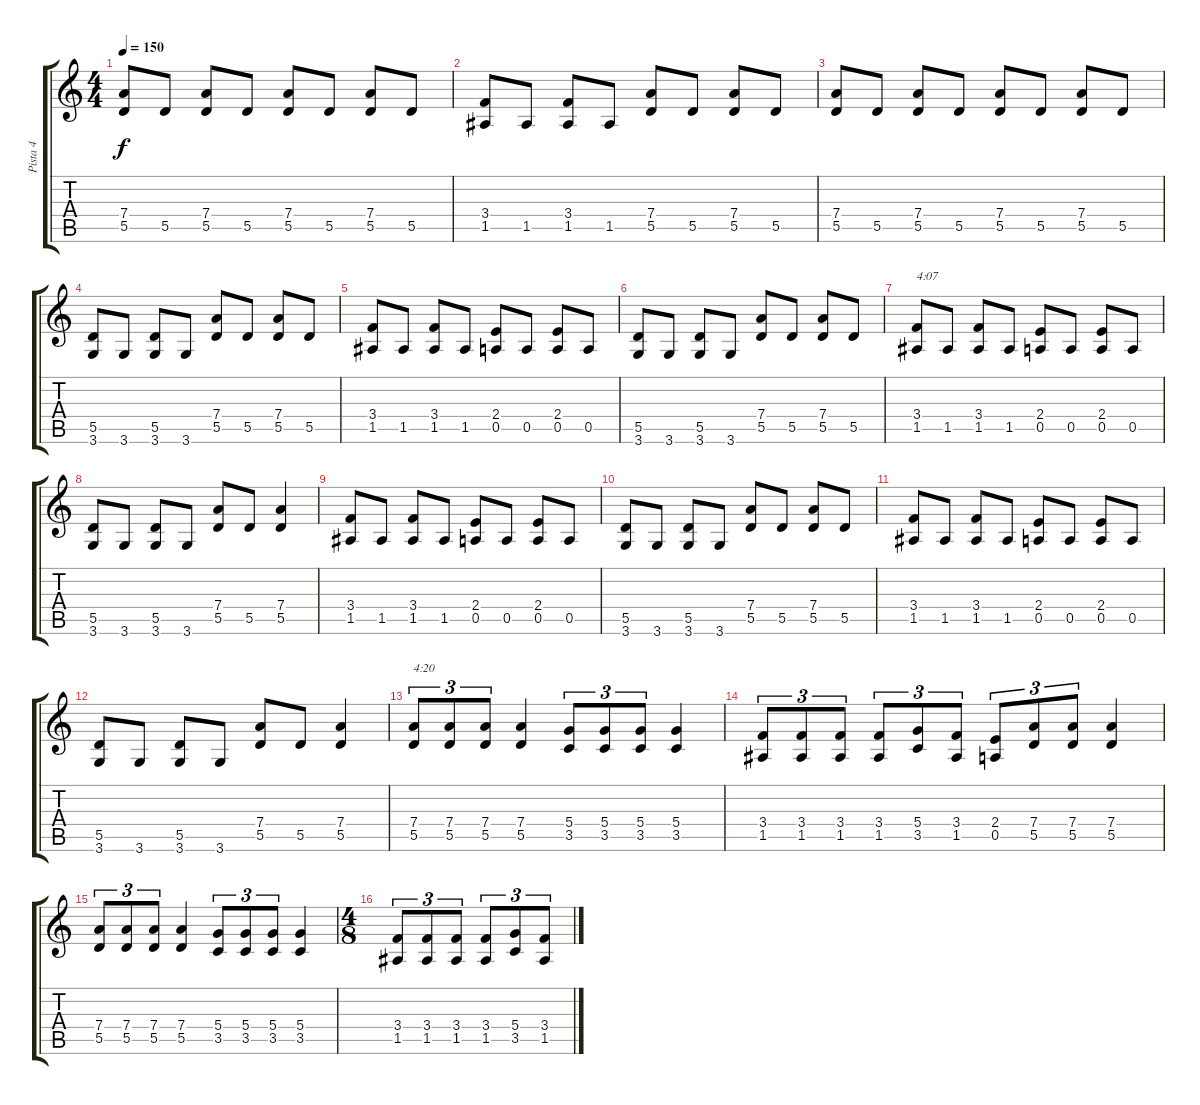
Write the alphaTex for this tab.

\track ("Pista 4" "Pista 4") {instrument distortionguitar}
\staff {score tabs}
\tuning (E4 B3 G3 D3 A2 E2) {hide}
\ts (4 4)
\tempo 150
\clef g2
\ks c
(7.4 5.5).8{dy f} 5.5.8 (7.4 5.5).8 5.5.8 (7.4 5.5).8 5.5.8 (7.4 5.5).8 5.5.8 |
(3.4 1.5).8 1.5.8 (3.4 1.5).8 1.5.8 (7.4 5.5).8 5.5.8 (7.4 5.5).8 5.5.8 |
(7.4 5.5).8 5.5.8 (7.4 5.5).8 5.5.8 (7.4 5.5).8 5.5.8 (7.4 5.5).8 5.5.8 |
(5.5 3.6).8 3.6.8 (5.5 3.6).8 3.6.8 (7.4 5.5).8 5.5.8 (7.4 5.5).8 5.5.8 |
(3.4 1.5).8 1.5.8 (3.4 1.5).8 1.5.8 (2.4 0.5).8 0.5.8 (2.4 0.5).8 0.5.8 |
(5.5 3.6).8 3.6.8 (5.5 3.6).8 3.6.8 (7.4 5.5).8 5.5.8 (7.4 5.5).8 5.5.8 |
(3.4 1.5).8{txt "4:07"} 1.5.8 (3.4 1.5).8 1.5.8 (2.4 0.5).8 0.5.8 (2.4 0.5).8 0.5.8 |
(5.5 3.6).8 3.6.8 (5.5 3.6).8 3.6.8 (7.4 5.5).8 5.5.8 (7.4 5.5).4 |
(3.4 1.5).8 1.5.8 (3.4 1.5).8 1.5.8 (2.4 0.5).8 0.5.8 (2.4 0.5).8 0.5.8 |
(5.5 3.6).8 3.6.8 (5.5 3.6).8 3.6.8 (7.4 5.5).8 5.5.8 (7.4 5.5).8 5.5.8 |
(3.4 1.5).8 1.5.8 (3.4 1.5).8 1.5.8 (2.4 0.5).8 0.5.8 (2.4 0.5).8 0.5.8 |
(5.5 3.6).8 3.6.8 (5.5 3.6).8 3.6.8 (7.4 5.5).8 5.5.8 (7.4 5.5).4 |
(7.4 5.5).8{tu (3 2) txt "4:20"} (7.4 5.5).8{tu (3 2)} (7.4 5.5).8{tu (3 2)} (7.4 5.5).4 (5.4 3.5).8{tu (3 2)} (5.4 3.5).8{tu (3 2)} (5.4 3.5).8{tu (3 2)} (5.4 3.5).4 |
(3.4 1.5).8{tu (3 2)} (3.4 1.5).8{tu (3 2)} (3.4 1.5).8{tu (3 2)} (3.4 1.5).8{tu (3 2)} (5.4 3.5).8{tu (3 2)} (3.4 1.5).8{tu (3 2)} (2.4 0.5).8{tu (3 2)} (7.4 5.5).8{tu (3 2)} (7.4 5.5).8{tu (3 2)} (7.4 5.5).4 |
(7.4 5.5).8{tu (3 2)} (7.4 5.5).8{tu (3 2)} (7.4 5.5).8{tu (3 2)} (7.4 5.5).4 (5.4 3.5).8{tu (3 2)} (5.4 3.5).8{tu (3 2)} (5.4 3.5).8{tu (3 2)} (5.4 3.5).4 |
\ts (4 8)
(3.4 1.5).8{tu (3 2)} (3.4 1.5).8{tu (3 2)} (3.4 1.5).8{tu (3 2)} (3.4 1.5).8{tu (3 2)} (5.4 3.5).8{tu (3 2)} (3.4 1.5).8{tu (3 2)}
